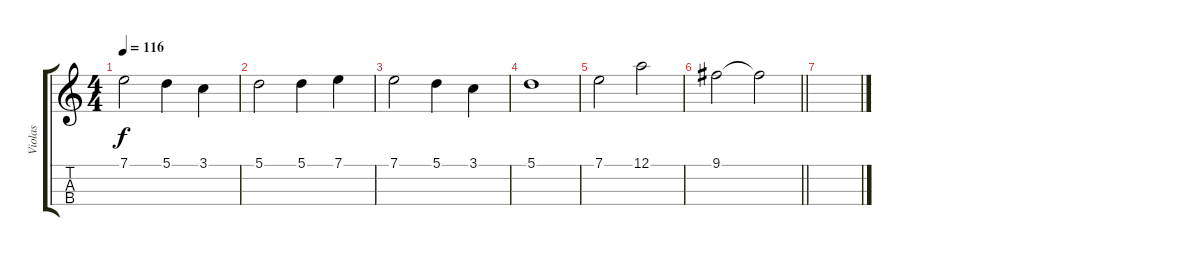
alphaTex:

\track ("Violas" "Violas") {instrument viola}
\staff {score tabs}
\tuning (A4 D4 G3 C3) {hide}
\ts (4 4)
\tempo 116
\clef g2
\ks c
7.1.2{dy f} 5.1.4 3.1.4 |
5.1.2 5.1.4 7.1.4 |
7.1.2 5.1.4 3.1.4 |
5.1.1 |
7.1.2 12.1.2 |
\barLineRight lightlight
9.1.2 9.1{t}.2{volume 4} |
\section ("" "")
